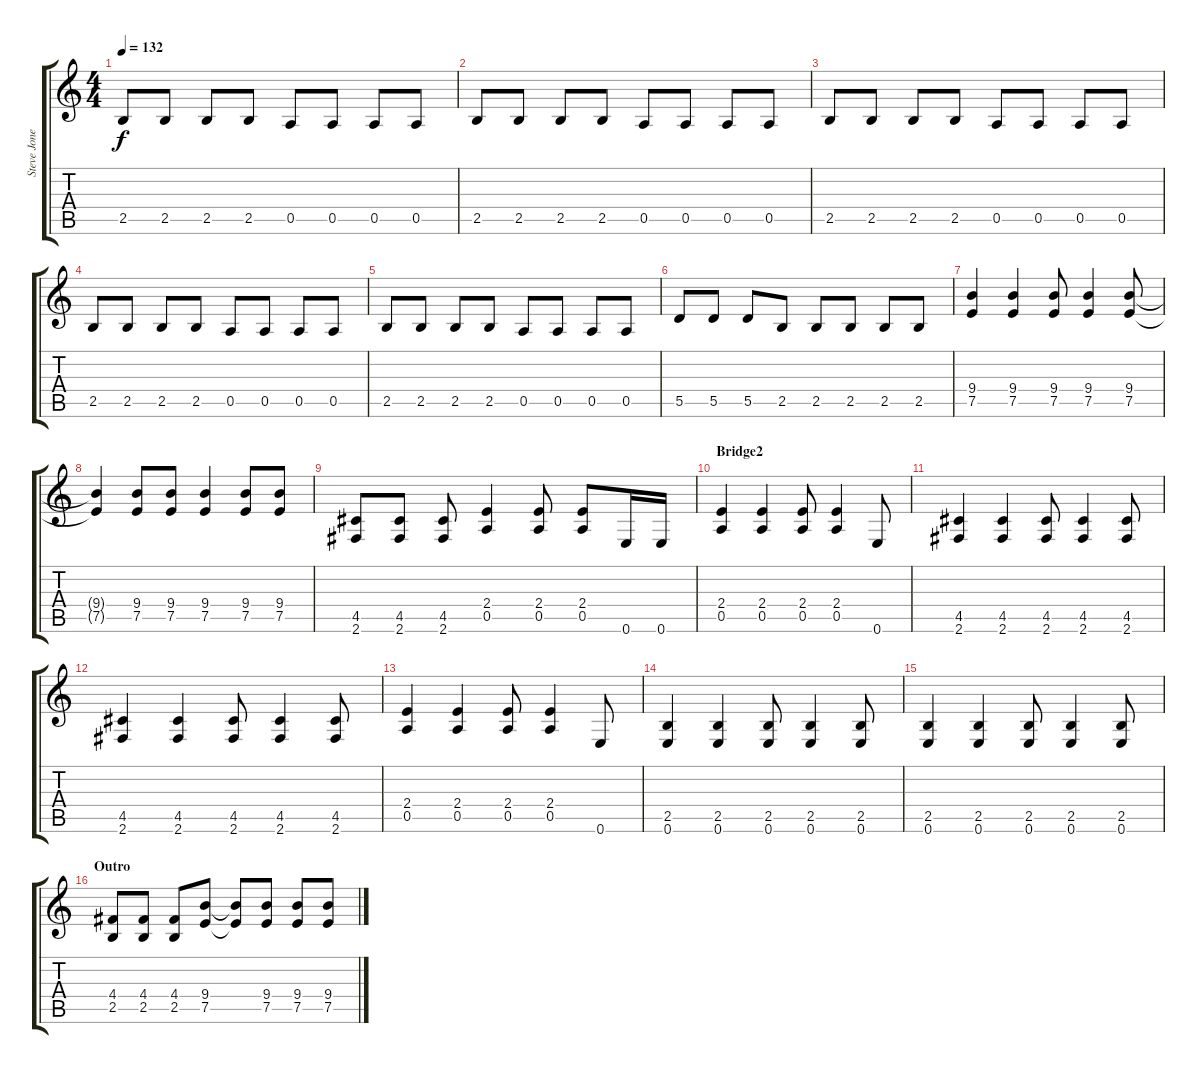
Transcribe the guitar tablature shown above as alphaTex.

\track ("Steve Jones" "Steve Jone") {instrument overdrivenguitar}
\staff {score tabs}
\tuning (E4 B3 G3 D3 A2 E2) {hide}
\ts (4 4)
\tempo 132
\clef g2
\ks c
2.5.8{dy f} 2.5.8 2.5.8 2.5.8 0.5.8 0.5.8 0.5.8 0.5.8 |
2.5.8 2.5.8 2.5.8 2.5.8 0.5.8 0.5.8 0.5.8 0.5.8 |
2.5.8 2.5.8 2.5.8 2.5.8 0.5.8 0.5.8 0.5.8 0.5.8 |
2.5.8 2.5.8 2.5.8 2.5.8 0.5.8 0.5.8 0.5.8 0.5.8 |
2.5.8 2.5.8 2.5.8 2.5.8 0.5.8 0.5.8 0.5.8 0.5.8 |
5.5.8 5.5.8 5.5.8 2.5.8 2.5.8 2.5.8 2.5.8 2.5.8 |
(9.4 7.5).4 (9.4 7.5).4 (9.4 7.5).8 (9.4 7.5).4 (9.4 7.5).8 |
(9.4{t} 7.5{t}).4 (9.4 7.5).8 (9.4 7.5).8 (9.4 7.5).4 (9.4 7.5).8 (9.4 7.5).8 |
(4.5 2.6).8 (4.5 2.6).8 (4.5 2.6).8 (2.4 0.5).4 (2.4 0.5).8 (2.4 0.5).8 0.6.16 0.6.16 |
\section ("" "Bridge2")
(2.4 0.5).4 (2.4 0.5).4 (2.4 0.5).8 (2.4 0.5).4 0.6.8 |
(4.5 2.6).4 (4.5 2.6).4 (4.5 2.6).8 (4.5 2.6).4 (4.5 2.6).8 |
(4.5 2.6).4 (4.5 2.6).4 (4.5 2.6).8 (4.5 2.6).4 (4.5 2.6).8 |
(2.4 0.5).4 (2.4 0.5).4 (2.4 0.5).8 (2.4 0.5).4 0.6.8 |
(2.5 0.6).4 (2.5 0.6).4 (2.5 0.6).8 (2.5 0.6).4 (2.5 0.6).8 |
(2.5 0.6).4 (2.5 0.6).4 (2.5 0.6).8 (2.5 0.6).4 (2.5 0.6).8 |
\section ("" "Outro")
(4.4 2.5).8 (4.4 2.5).8 (4.4 2.5).8 (9.4 7.5).8 (9.4{t} 7.5{t}).8 (9.4 7.5).8 (9.4 7.5).8 (9.4 7.5).8
